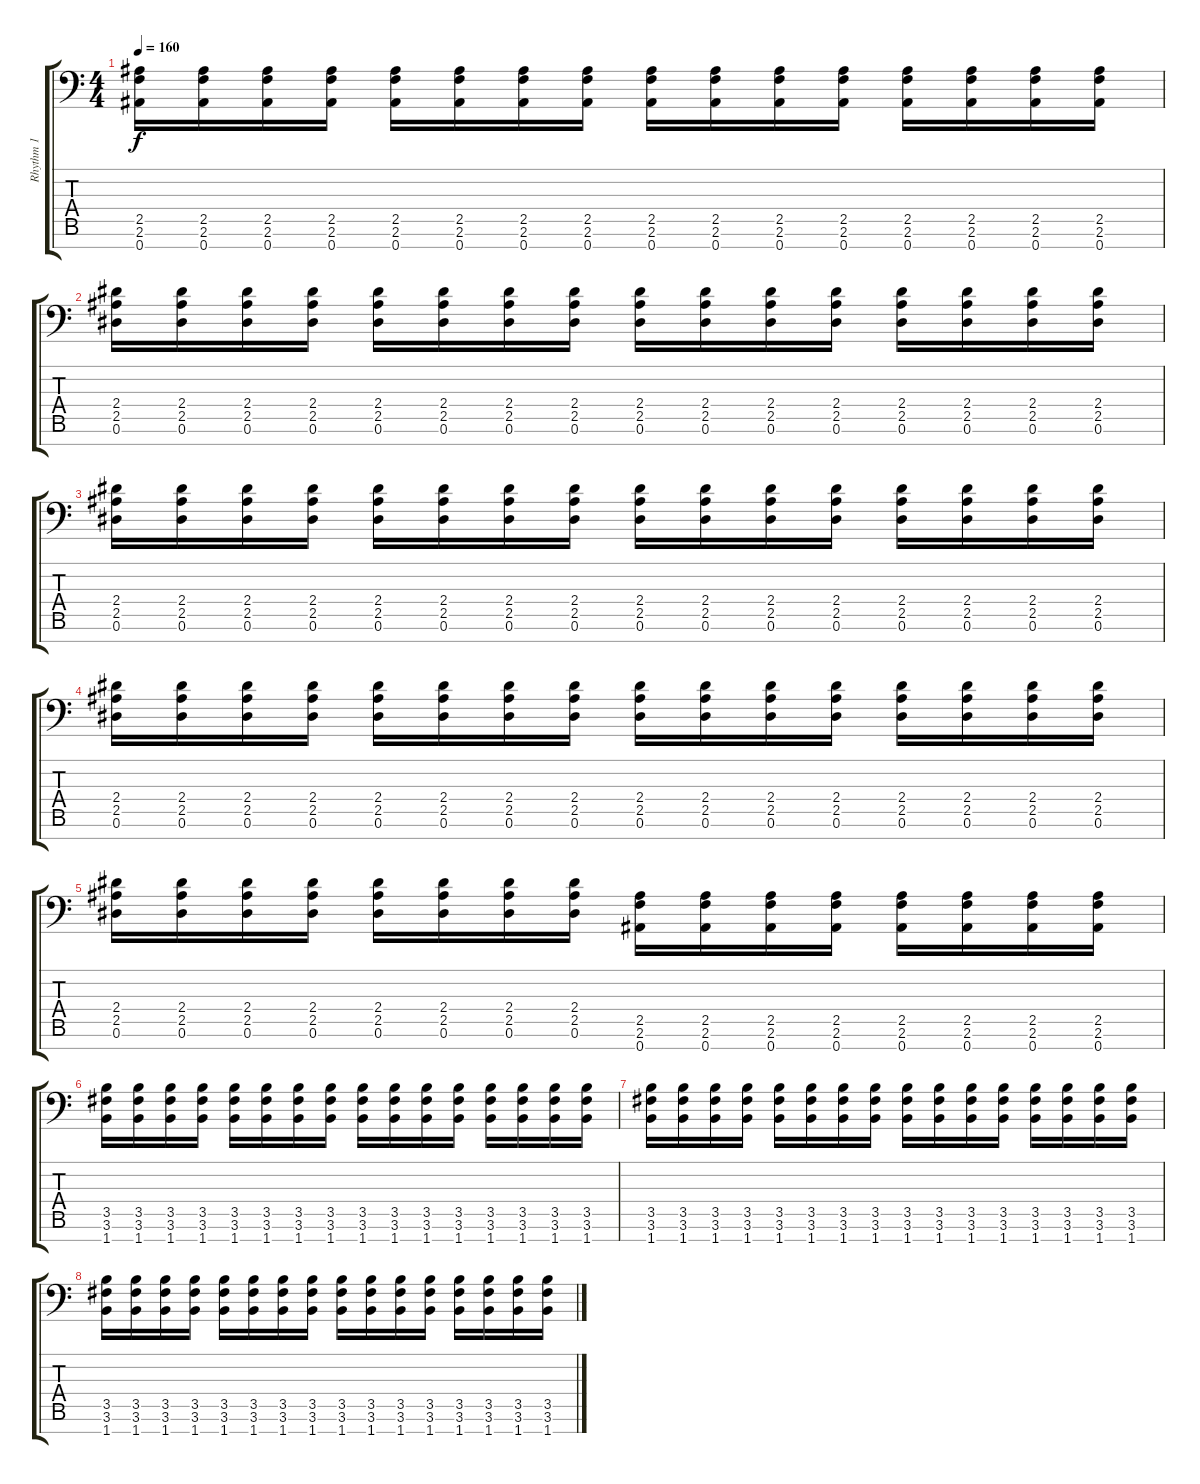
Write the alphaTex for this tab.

\track ("Rhythm 1" "Rhythm 1") {instrument distortionguitar}
\staff {score tabs}
\tuning (Eb4 Bb3 Gb3 Db3 Ab2 Eb2 Bb1) {hide}
\ts (4 4)
\tempo 160
\clef f4
\ks c
(2.5 2.6 0.7).16{dy f} (2.5 2.6 0.7).16 (2.5 2.6 0.7).16 (2.5 2.6 0.7).16 (2.5 2.6 0.7).16 (2.5 2.6 0.7).16 (2.5 2.6 0.7).16 (2.5 2.6 0.7).16 (2.5 2.6 0.7).16 (2.5 2.6 0.7).16 (2.5 2.6 0.7).16 (2.5 2.6 0.7).16 (2.5 2.6 0.7).16 (2.5 2.6 0.7).16 (2.5 2.6 0.7).16 (2.5 2.6 0.7).16 |
(2.4 2.5 0.6).16 (2.4 2.5 0.6).16 (2.4 2.5 0.6).16 (2.4 2.5 0.6).16 (2.4 2.5 0.6).16 (2.4 2.5 0.6).16 (2.4 2.5 0.6).16 (2.4 2.5 0.6).16 (2.4 2.5 0.6).16 (2.4 2.5 0.6).16 (2.4 2.5 0.6).16 (2.4 2.5 0.6).16 (2.4 2.5 0.6).16 (2.4 2.5 0.6).16 (2.4 2.5 0.6).16 (2.4 2.5 0.6).16 |
(2.4 2.5 0.6).16 (2.4 2.5 0.6).16 (2.4 2.5 0.6).16 (2.4 2.5 0.6).16 (2.4 2.5 0.6).16 (2.4 2.5 0.6).16 (2.4 2.5 0.6).16 (2.4 2.5 0.6).16 (2.4 2.5 0.6).16 (2.4 2.5 0.6).16 (2.4 2.5 0.6).16 (2.4 2.5 0.6).16 (2.4 2.5 0.6).16 (2.4 2.5 0.6).16 (2.4 2.5 0.6).16 (2.4 2.5 0.6).16 |
(2.4 2.5 0.6).16 (2.4 2.5 0.6).16 (2.4 2.5 0.6).16 (2.4 2.5 0.6).16 (2.4 2.5 0.6).16 (2.4 2.5 0.6).16 (2.4 2.5 0.6).16 (2.4 2.5 0.6).16 (2.4 2.5 0.6).16 (2.4 2.5 0.6).16 (2.4 2.5 0.6).16 (2.4 2.5 0.6).16 (2.4 2.5 0.6).16 (2.4 2.5 0.6).16 (2.4 2.5 0.6).16 (2.4 2.5 0.6).16 |
(2.4 2.5 0.6).16 (2.4 2.5 0.6).16 (2.4 2.5 0.6).16 (2.4 2.5 0.6).16 (2.4 2.5 0.6).16 (2.4 2.5 0.6).16 (2.4 2.5 0.6).16 (2.4 2.5 0.6).16 (2.5 2.6 0.7).16 (2.5 2.6 0.7).16 (2.5 2.6 0.7).16 (2.5 2.6 0.7).16 (2.5 2.6 0.7).16 (2.5 2.6 0.7).16 (2.5 2.6 0.7).16 (2.5 2.6 0.7).16 |
(3.5 3.6 1.7).16 (3.5 3.6 1.7).16 (3.5 3.6 1.7).16 (3.5 3.6 1.7).16 (3.5 3.6 1.7).16 (3.5 3.6 1.7).16 (3.5 3.6 1.7).16 (3.5 3.6 1.7).16 (3.5 3.6 1.7).16 (3.5 3.6 1.7).16 (3.5 3.6 1.7).16 (3.5 3.6 1.7).16 (3.5 3.6 1.7).16 (3.5 3.6 1.7).16 (3.5 3.6 1.7).16 (3.5 3.6 1.7).16 |
(3.5 3.6 1.7).16 (3.5 3.6 1.7).16 (3.5 3.6 1.7).16 (3.5 3.6 1.7).16 (3.5 3.6 1.7).16 (3.5 3.6 1.7).16 (3.5 3.6 1.7).16 (3.5 3.6 1.7).16 (3.5 3.6 1.7).16 (3.5 3.6 1.7).16 (3.5 3.6 1.7).16 (3.5 3.6 1.7).16 (3.5 3.6 1.7).16 (3.5 3.6 1.7).16 (3.5 3.6 1.7).16 (3.5 3.6 1.7).16 |
(3.5 3.6 1.7).16 (3.5 3.6 1.7).16 (3.5 3.6 1.7).16 (3.5 3.6 1.7).16 (3.5 3.6 1.7).16 (3.5 3.6 1.7).16 (3.5 3.6 1.7).16 (3.5 3.6 1.7).16 (3.5 3.6 1.7).16 (3.5 3.6 1.7).16 (3.5 3.6 1.7).16 (3.5 3.6 1.7).16 (3.5 3.6 1.7).16 (3.5 3.6 1.7).16 (3.5 3.6 1.7).16 (3.5 3.6 1.7).16
